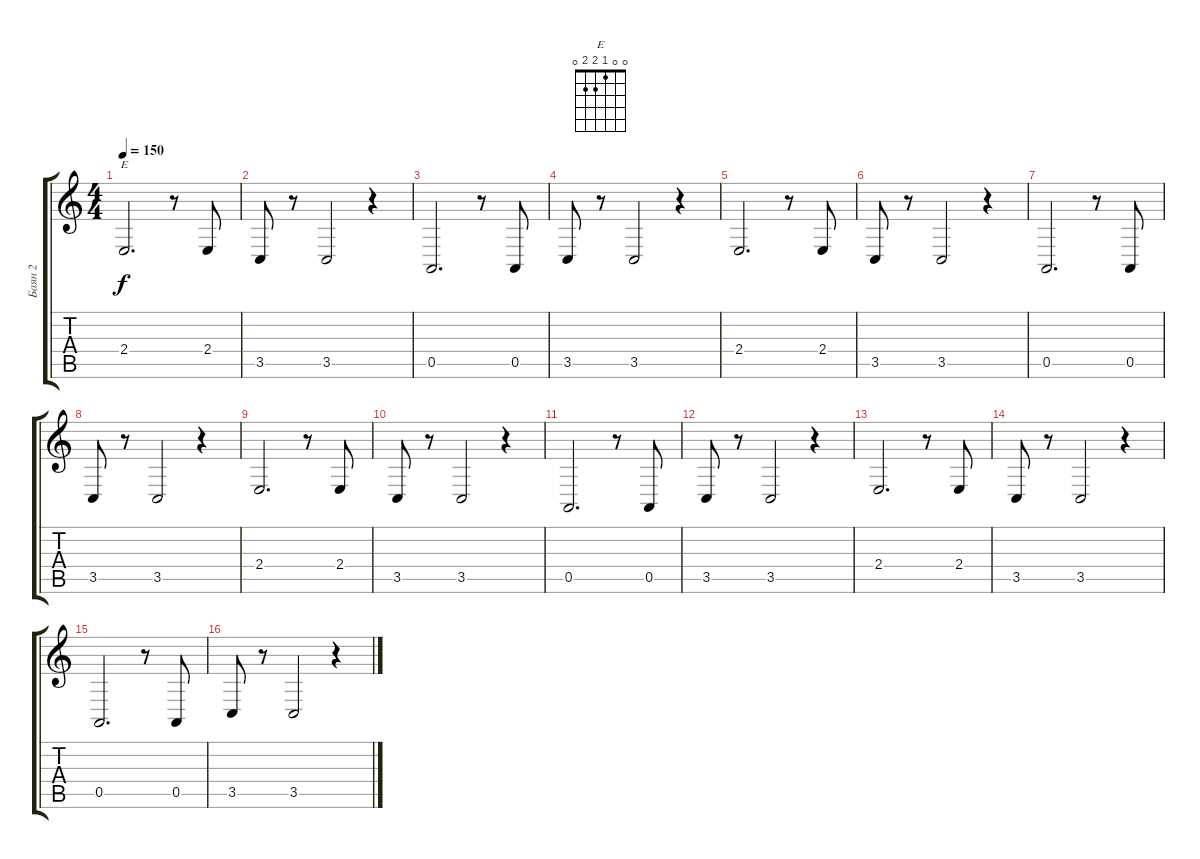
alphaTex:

\track ("Баян 2" "Баян 2") {instrument harmonica}
\staff {score tabs}
\tuning (E4 B3 G3 D3 A2 E2) {hide}
\chord ("E" 0 0 1 2 2 0)
\ts (4 4)
\tempo 150
\clef g2
\ks c
2.4.2{d ch "E" dy f} r.8 2.4.8 |
3.5.8 r.8 3.5.2 r.4 |
0.5.2{d} r.8 0.5.8 |
3.5.8 r.8 3.5.2 r.4 |
2.4.2{d} r.8 2.4.8 |
3.5.8 r.8 3.5.2 r.4 |
0.5.2{d} r.8 0.5.8 |
3.5.8 r.8 3.5.2 r.4 |
2.4.2{d} r.8 2.4.8 |
3.5.8 r.8 3.5.2 r.4 |
0.5.2{d} r.8 0.5.8 |
3.5.8 r.8 3.5.2 r.4 |
2.4.2{d} r.8 2.4.8 |
3.5.8 r.8 3.5.2 r.4 |
0.5.2{d} r.8 0.5.8 |
3.5.8 r.8 3.5.2 r.4
